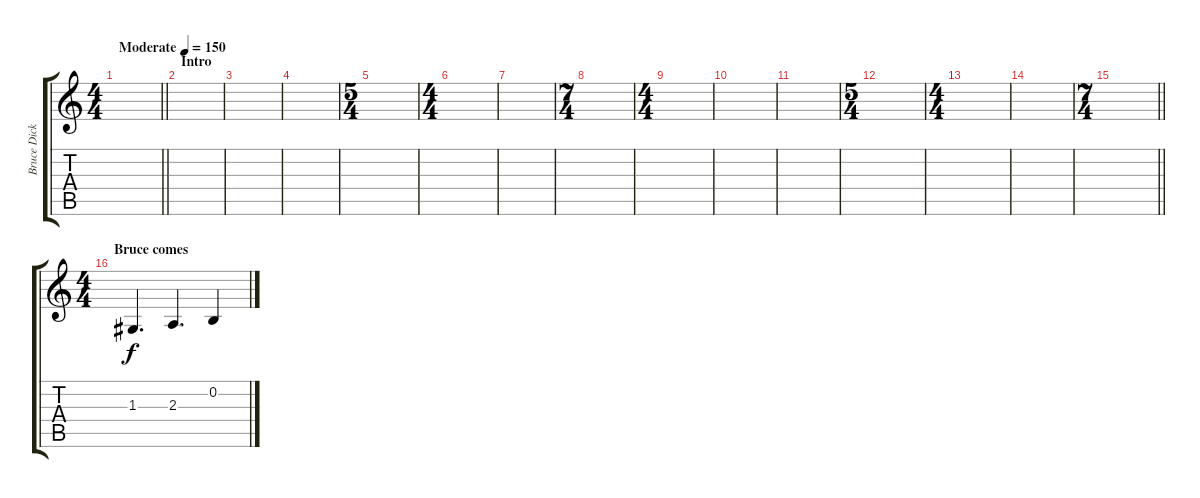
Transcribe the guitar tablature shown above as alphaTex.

\track ("Bruce Dickinson" "Bruce Dick") {instrument violin}
\staff {score tabs}
\tuning (E4 B3 G3 D3 A2 E2) {hide}
\ts (4 4)
\tempo (150 "Moderate")
\clef g2
\barLineRight lightlight
\ks c
|
\section ("" "Intro")
|
|
|
\ts (5 4)
|
\ts (4 4)
|
|
\ts (7 4)
|
\ts (4 4)
|
|
|
\ts (5 4)
|
\ts (4 4)
|
|
\ts (7 4)
\barLineRight lightlight
|
\ts (4 4)
\section ("" "Bruce comes")
1.3.4{d} 2.3.4{d} 0.2.4
